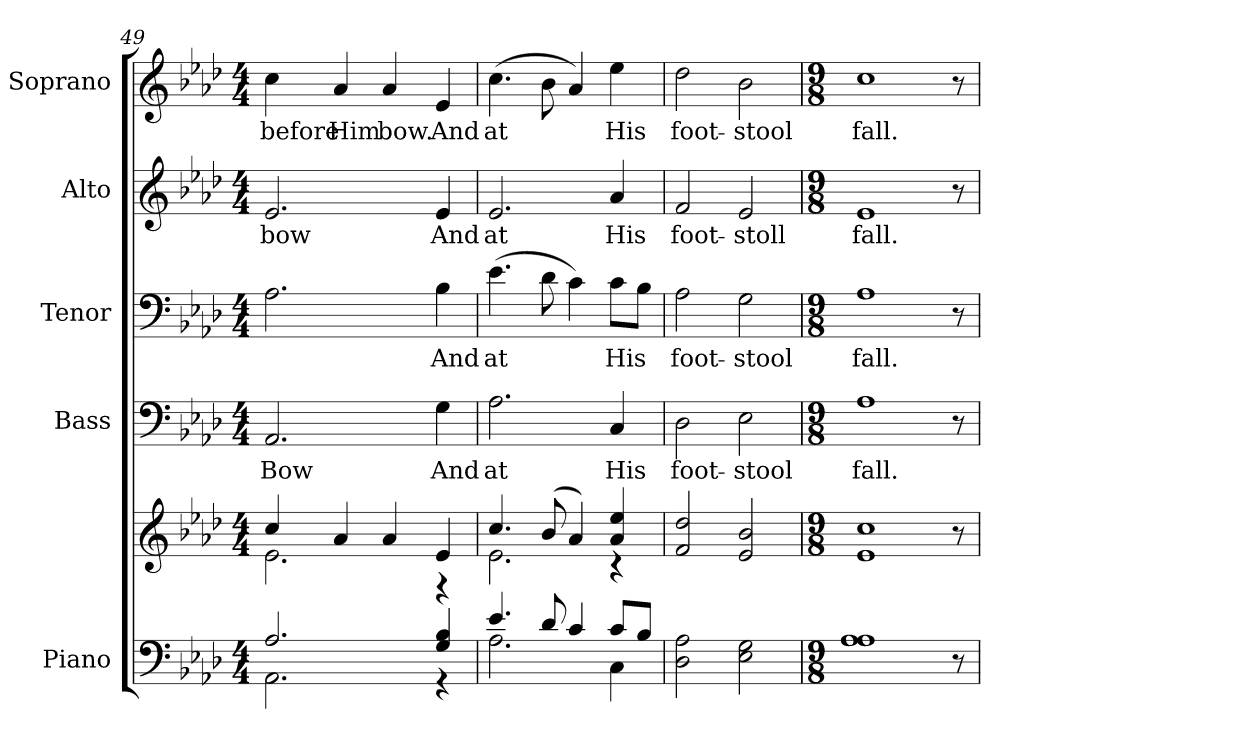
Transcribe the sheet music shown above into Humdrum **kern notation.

**kern	**kern	**kern	**text	**kern	**text	**kern	**text	**kern	**text
*part5	*part5	*part4	*part4	*part3	*part3	*part2	*part2	*part1	*part1
*staff6	*staff5	*staff4	*staff4	*staff3	*staff3	*staff2	*staff2	*staff1	*staff1
*I"Piano	*	*I"Bass	*	*I"Tenor	*	*I"Alto	*	*I"Soprano	*
*I'Pno.	*	*I'B.	*	*I'T.	*	*I'A.	*	*I'S.	*
*clefF4	*clefG2	*clefF4	*	*clefF4	*	*clefG2	*	*clefG2	*
*k[b-e-a-d-]	*k[b-e-a-d-]	*k[b-e-a-d-]	*	*k[b-e-a-d-]	*	*k[b-e-a-d-]	*	*k[b-e-a-d-]	*
*f:	*f:	*f:	*	*f:	*	*f:	*	*f:	*
*M4/4	*M4/4	*M4/4	*	*M4/4	*	*M4/4	*	*M4/4	*
=49	=49	=49	=49	=49	=49	=49	=49	=49	=49
*^	*^	*	*	*	*	*	*	*	*
!	!	!	!	!	!LO:LY:b:color=#000000	!	!	!	!	!	!
!	!	!	!	!	!	!	!	!	!LO:LY:b:color=#000000	!	!
!	!	!	!	!	!	!	!	!	!	!	!LO:LY:b:color=#000000
2.A-i/	2.AA-i\	4cci/	2.e-i\	2.AA-i/	Bow	2.A-i\	.	2.e-i/	bow	4cci\	before
!	!	!	!	!	!	!	!	!	!	!	!LO:LY:b:color=#000000
.	.	4a-i/	.	.	.	.	.	.	.	4a-i/	Him
!	!	!	!	!	!	!	!	!	!	!	!LO:LY:b:color=#000000
.	.	4a-i/	.	.	.	.	.	.	.	4a-i/	bow.
!	!	!	!	!	!LO:LY:b:color=#000000	!	!	!	!	!	!
!	!	!	!	!	!	!	!LO:LY:b:color=#000000	!	!	!	!
!	!	!	!	!	!	!	!	!	!LO:LY:b:color=#000000	!	!
!	!	!	!	!	!	!	!	!	!	!	!LO:LY:b:color=#000000
4Gi/ 4B-i	4r	4e-i/	4r	4Gi\	And	4B-i\	And	4e-i/	And	4e-i/	And
=50	=50	=50	=50	=50	=50	=50	=50	=50	=50	=50	=50
!	!	!	!	!	!LO:LY:b:color=#000000	!	!	!	!	!	!
!	!	!	!	!	!	!	!LO:LY:b:color=#000000	!	!	!	!
!	!	!	!	!	!	!	!	!	!LO:LY:b:color=#000000	!	!
!	!	!	!	!	!	!	!	!	!	!	!LO:LY:b:color=#000000
4.e-i/	2.A-i\	4.cci/	2.e-i\	2.A-i\	at	(4.e-i\	at	2.e-i/	at	(4.cci\	at
8d-i/	.	(8b-i/	.	.	.	8d-i\	.	.	.	8b-i\	.
4ci/	.	4a-i/)	.	.	.	4ci\)	.	.	.	4a-i/)	.
!	!	!	!	!	!LO:LY:b:color=#000000	!	!	!	!	!	!
!	!	!	!	!	!	!	!LO:LY:b:color=#000000	!	!	!	!
!	!	!	!	!	!	!	!	!	!LO:LY:b:color=#000000	!	!
!	!	!	!	!	!	!	!	!	!	!	!LO:LY:b:color=#000000
8ci/L	4Ci\	4a-i/ 4ee-i	4r	4Ci/	His	8ci\L	His	4a-i/	His	4ee-i\	His
8B-i/J	.	.	.	.	.	8B-i\J	.	.	.	.	.
*v	*v	*	*	*	*	*	*	*	*	*	*
*	*v	*v	*	*	*	*	*	*	*	*
=51	=51	=51	=51	=51	=51	=51	=51	=51	=51
!	!	!	!LO:LY:b:color=#000000	!	!	!	!	!	!
!	!	!	!	!	!LO:LY:b:color=#000000	!	!	!	!
!	!	!	!	!	!	!	!LO:LY:b:color=#000000	!	!
!	!	!	!	!	!	!	!	!	!LO:LY:b:color=#000000
2D-i\ 2A-i	2fi/ 2dd-i	2D-i\	foot-	2A-i\	foot-	2fi/	foot-	2dd-i\	foot-
!	!	!	!LO:LY:b:color=#000000	!	!	!	!	!	!
!	!	!	!	!	!LO:LY:b:color=#000000	!	!	!	!
!	!	!	!	!	!	!	!LO:LY:b:color=#000000	!	!
!	!	!	!	!	!	!	!	!	!LO:LY:b:color=#000000
2E-i\ 2Gi	2e-i/ 2b-i	2E-i\	-stool	2Gi\	-stool	2e-i/	-stoll	2b-i\	-stool
!!LO:PB:g=z
=52	=52	=52	=52	=52	=52	=52	=52	=52	=52
*M9/8	*M9/8	*M9/8	*	*M9/8	*	*M9/8	*	*M9/8	*
!	!	!	!LO:LY:b:color=#000000	!	!	!	!	!	!
!	!	!	!	!	!LO:LY:b:color=#000000	!	!	!	!
!	!	!	!	!	!	!	!LO:LY:b:color=#000000	!	!
!	!	!	!	!	!	!	!	!	!LO:LY:b:color=#000000
1A-i 1A-i	1e-i 1cci	1A-i	fall.	1A-i	fall.	1e-i	fall.	1cci	fall.
8r	8r	8r	.	8r	.	8r	.	8r	.
=	=	=	=	=	=	=	=	=	=
*-	*-	*-	*-	*-	*-	*-	*-	*-	*-
